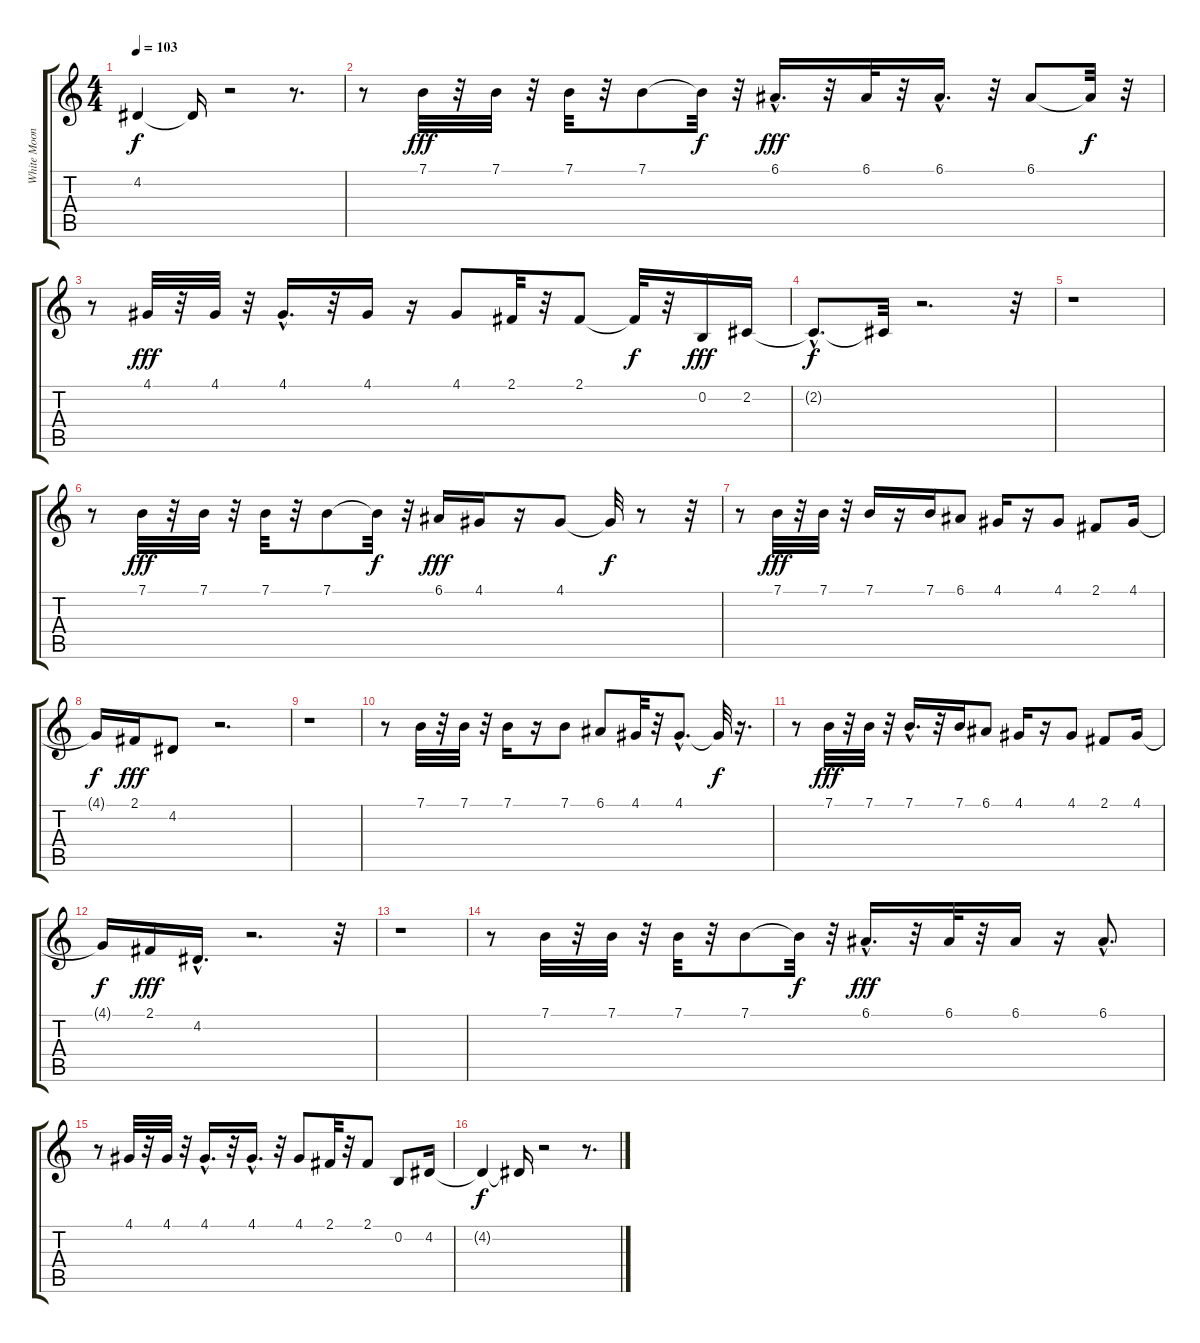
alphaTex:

\track ("White Moon - Kuzmin Vladimir" "White Moon") {instrument electricpiano1}
\staff {score tabs}
\tuning (E4 B3 G3 D3 A2 E2) {hide}
\ts (4 4)
\tempo 103
\clef g2
\ks c
4.2{t}.4{dy f} 4.2{t}.16 r.2 r.8{d} |
r.8 7.1.32{dy fff} r.32 7.1.32 r.32 7.1.32 r.32 7.1.8 7.1{t}.32{dy f} r.32 6.1{hac}.16{d dy fff} r.32 6.1.32 r.32 6.1{hac}.16{d} r.32 6.1.8 6.1{t}.32{dy f} r.32 |
r.8 4.1.32{dy fff} r.32 4.1.32 r.32 4.1{hac}.16{d} r.32 4.1.16 r.16 4.1.8 2.1.32 r.32 2.1.8 2.1{t}.32{dy f} r.32 0.2.16{dy fff} 2.2.16 |
2.2{hac t}.8{d dy f} 2.2{t}.32 r.2{d} r.32 |
r.1 |
r.8 7.1.32{dy fff} r.32 7.1.32 r.32 7.1.32 r.32 7.1.8 7.1{t}.32{dy f} r.32 6.1.16{dy fff} 4.1.16 r.16 4.1.8 4.1{t}.32{dy f} r.8 r.32 |
r.8 7.1.32{dy fff} r.32 7.1.32 r.32 7.1.16 r.16 7.1.16 6.1.8 4.1.16 r.16 4.1.8 2.1.8 4.1.16 |
4.1{t}.16{dy f} 2.1.16{dy fff} 4.2.8 r.2{d} |
r.1 |
r.8 7.1.32 r.32 7.1.32 r.32 7.1.16 r.16 7.1.8 6.1.8 4.1.32 r.32 4.1{hac}.8{d} 4.1{t}.32{dy f} r.16{d} |
r.8 7.1.32{dy fff} r.32 7.1.32 r.32 7.1{hac}.16{d} r.32 7.1.16 6.1.8 4.1.16 r.16 4.1.8 2.1.8 4.1.16 |
4.1{t}.16{dy f} 2.1.16{dy fff} 4.2{hac}.16{d} r.2{d} r.32 |
r.1 |
r.8 7.1.32 r.32 7.1.32 r.32 7.1.32 r.32 7.1.8 7.1{t}.32{dy f} r.32 6.1{hac}.16{d dy fff} r.32 6.1.32 r.32 6.1.16 r.16 6.1{hac}.8{d} |
r.8 4.1.32 r.32 4.1.32 r.32 4.1{hac}.16{d} r.32 4.1{hac}.16{d} r.32 4.1.8 2.1.32 r.32 2.1.8 0.2.8 4.2.16 |
4.2{t}.4{dy f} 4.2{t}.16 r.2 r.8{d}
